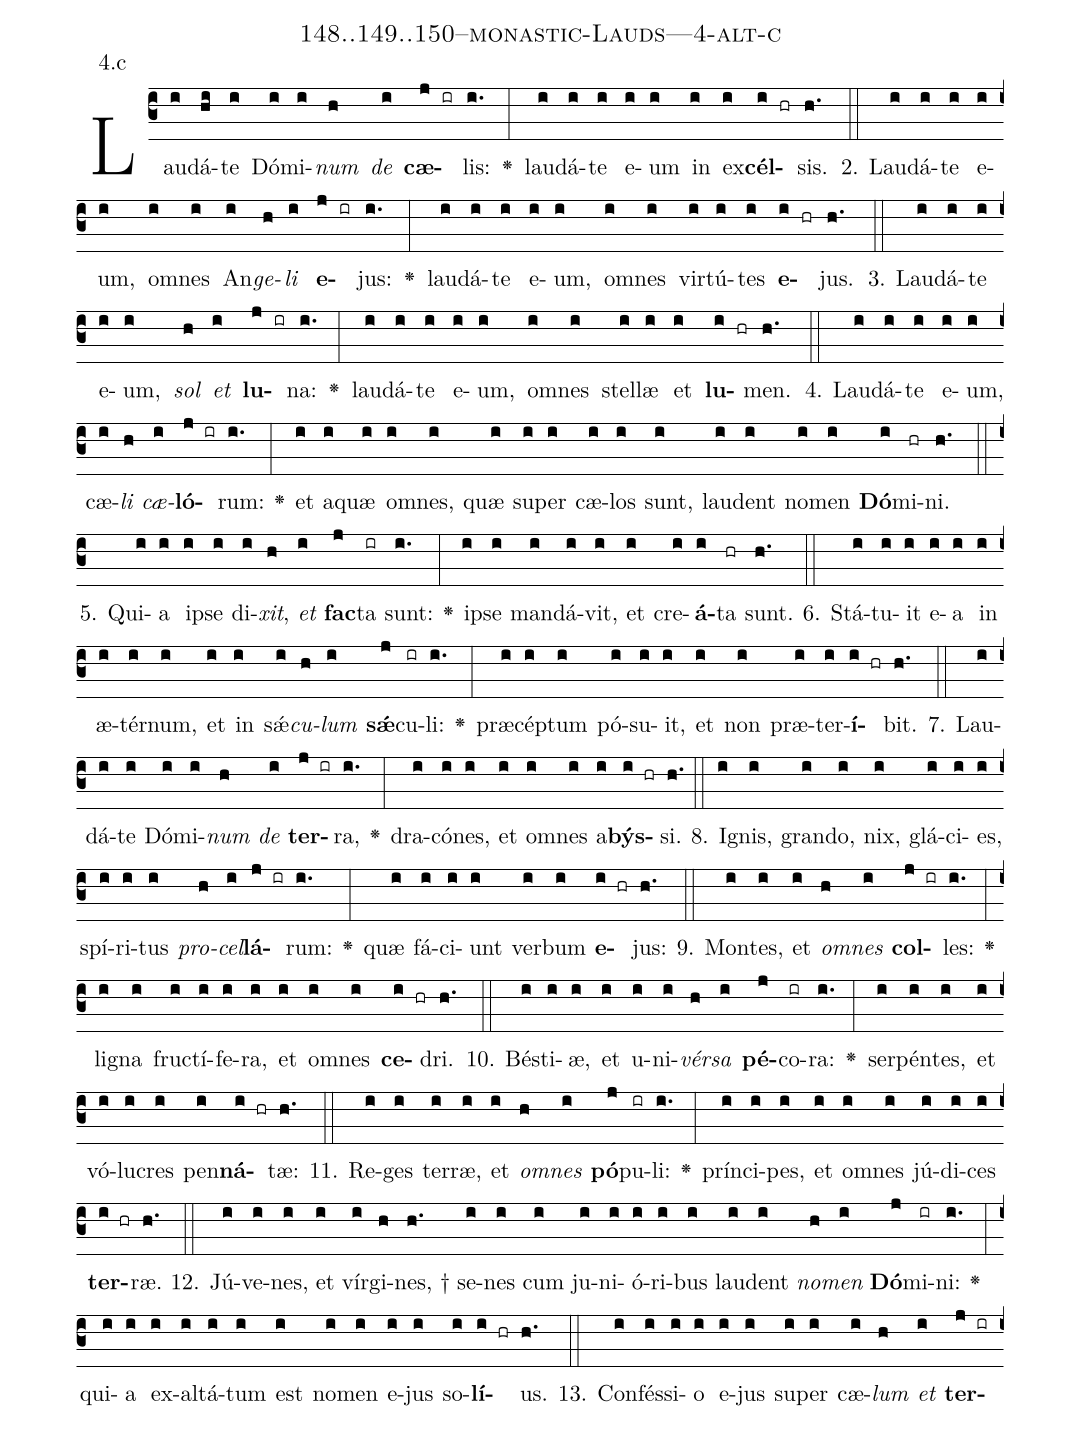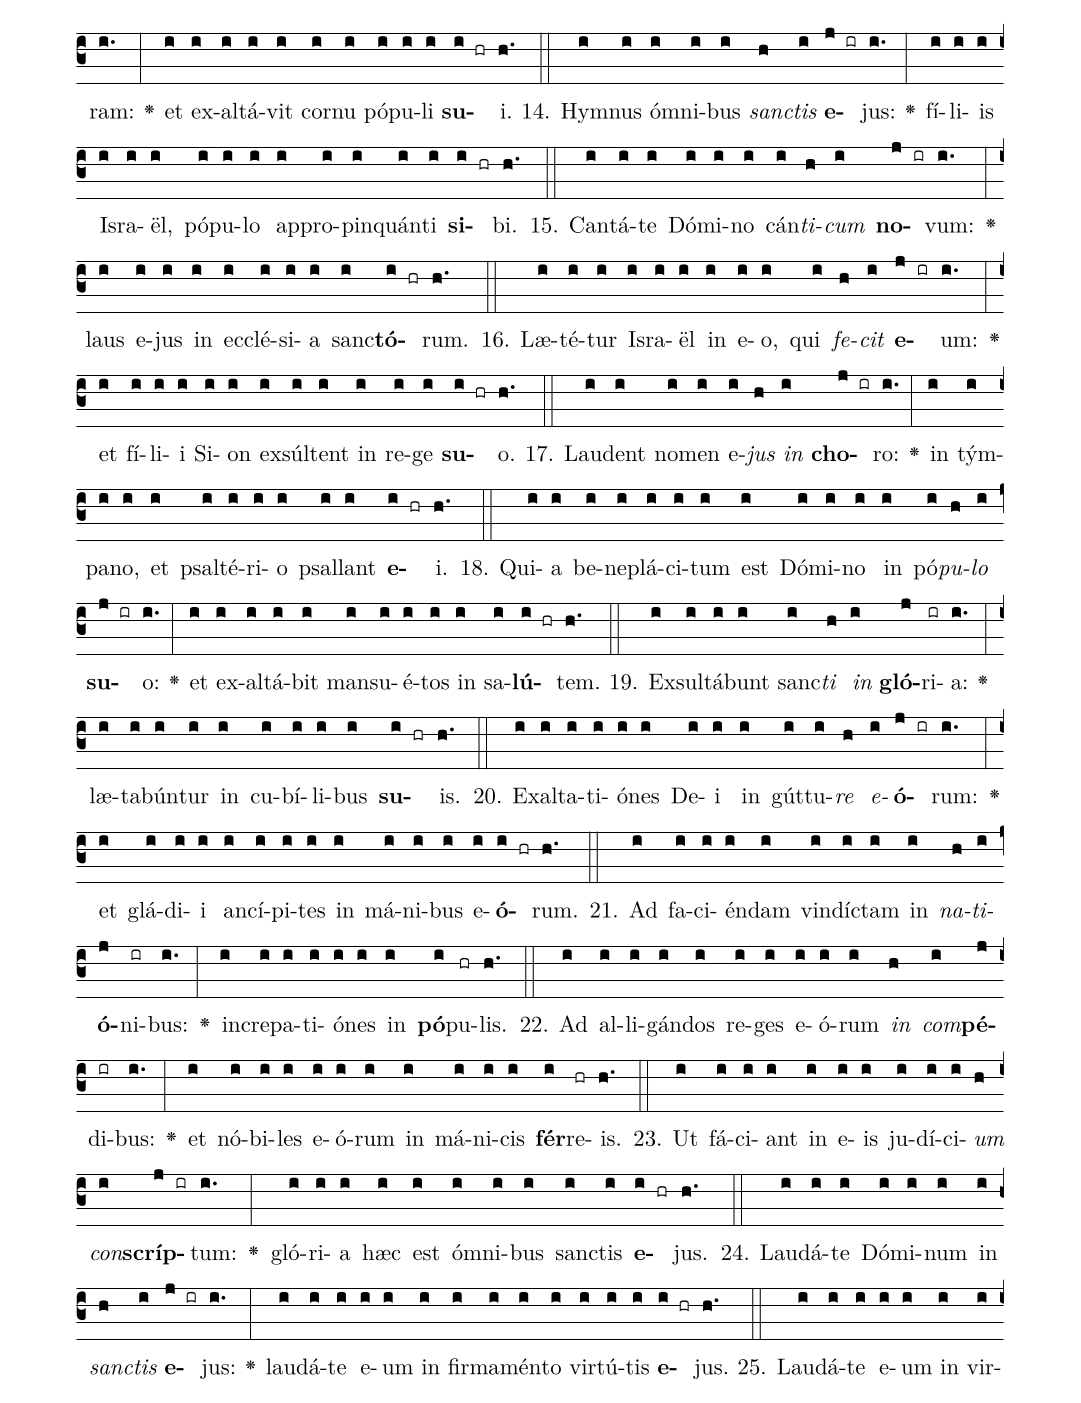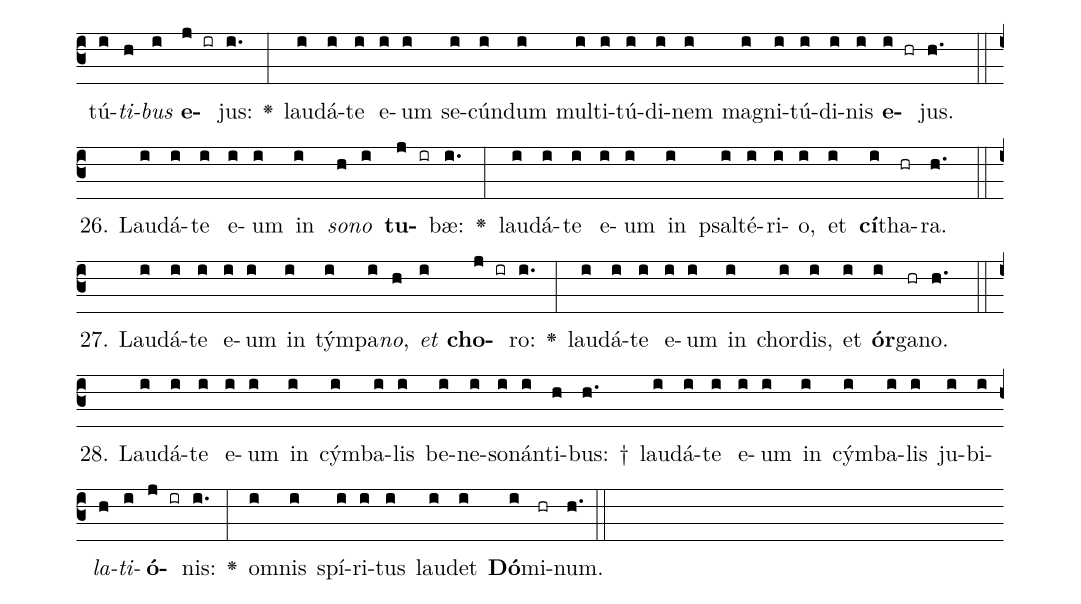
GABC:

name: 148..149..150--monastic-Lauds---4-alt-c;
annotation: 4.c;
%%
(c3)Lau(i)dá(hi)te(i) Dó(i)mi(i)<i>num</i>(h) <i>de</i>(i) <b>cæ</b>(j ir)lis:(i.) <v>\greheightstar</v>(:) lau(i)dá(i)te(i) e(i)um(i) in(i) ex(i)<b>cél</b>(i hr)sis.(h.) (::)
2. Lau(i)dá(i)te(i) e(i)um,(i) om(i)nes(i) An(i)<i>ge</i>(h)<i>li</i>(i) <b>e</b>(j ir)jus:(i.) <v>\greheightstar</v>(:) lau(i)dá(i)te(i) e(i)um,(i) om(i)nes(i) vir(i)tú(i)tes(i) <b>e</b>(i hr)jus.(h.) (::)
3. Lau(i)dá(i)te(i) e(i)um,(i) <i>sol</i>(h) <i>et</i>(i) <b>lu</b>(j ir)na:(i.) <v>\greheightstar</v>(:) lau(i)dá(i)te(i) e(i)um,(i) om(i)nes(i) stel(i)læ(i) et(i) <b>lu</b>(i hr)men.(h.) (::)
4. Lau(i)dá(i)te(i) e(i)um,(i) cæ(i)<i>li</i>(h) <i>cæ</i>(i)<b>ló</b>(j ir)rum:(i.) <v>\greheightstar</v>(:) et(i) a(i)quæ(i) om(i)nes,(i) quæ(i) su(i)per(i) cæ(i)los(i) sunt,(i) lau(i)dent(i) no(i)men(i) <b>Dó</b>(i)mi(hr)ni.(h.) (::)
5. Qui(i)a(i) ip(i)se(i) di(i)<i>xit</i>,(h) <i>et</i>(i) <b>fac</b>(j)ta(ir) sunt:(i.) <v>\greheightstar</v>(:) ip(i)se(i) man(i)dá(i)vit,(i) et(i) cre(i)<b>á</b>(i)ta(hr) sunt.(h.) (::)
6. Stá(i)tu(i)it(i) e(i)a(i) in(i) æ(i)tér(i)num,(i) et(i) in(i) sǽ(i)<i>cu</i>(h)<i>lum</i>(i) <b>sǽ</b>(j)cu(ir)li:(i.) <v>\greheightstar</v>(:) præ(i)cép(i)tum(i) pó(i)su(i)it,(i) et(i) non(i) præ(i)ter(i)<b>í</b>(i hr)bit.(h.) (::)
7. Lau(i)dá(i)te(i) Dó(i)mi(i)<i>num</i>(h) <i>de</i>(i) <b>ter</b>(j ir)ra,(i.) <v>\greheightstar</v>(:) dra(i)có(i)nes,(i) et(i) om(i)nes(i) a(i)<b>býs</b>(i hr)si.(h.) (::)
8. I(i)gnis,(i) gran(i)do,(i) nix,(i) glá(i)ci(i)es,(i) spí(i)ri(i)tus(i) <i>pro</i>(h)<i>cel</i>(i)<b>lá</b>(j ir)rum:(i.) <v>\greheightstar</v>(:) quæ(i) fá(i)ci(i)unt(i) ver(i)bum(i) <b>e</b>(i hr)jus:(h.) (::)
9. Mon(i)tes,(i) et(i) <i>om</i>(h)<i>nes</i>(i) <b>col</b>(j ir)les:(i.) <v>\greheightstar</v>(:) li(i)gna(i) fruc(i)tí(i)fe(i)ra,(i) et(i) om(i)nes(i) <b>ce</b>(i hr)dri.(h.) (::)
10. Bés(i)ti(i)æ,(i) et(i) u(i)ni(i)<i>vér</i>(h)<i>sa</i>(i) <b>pé</b>(j)co(ir)ra:(i.) <v>\greheightstar</v>(:) ser(i)pén(i)tes,(i) et(i) vó(i)lu(i)cres(i) pen(i)<b>ná</b>(i hr)tæ:(h.) (::)
11. Re(i)ges(i) ter(i)ræ,(i) et(i) <i>om</i>(h)<i>nes</i>(i) <b>pó</b>(j)pu(ir)li:(i.) <v>\greheightstar</v>(:) prín(i)ci(i)pes,(i) et(i) om(i)nes(i) jú(i)di(i)ces(i) <b>ter</b>(i hr)ræ.(h.) (::)
12. Jú(i)ve(i)nes,(i) et(i) vír(i)gi(h)nes, †(h.) se(i)nes(i) cum(i) ju(i)ni(i)ó(i)ri(i)bus(i) lau(i)dent(i) <i>no</i>(h)<i>men</i>(i) <b>Dó</b>(j)mi(ir)ni:(i.) <v>\greheightstar</v>(:) qui(i)a(i) ex(i)al(i)tá(i)tum(i) est(i) no(i)men(i) e(i)jus(i) so(i)<b>lí</b>(i hr)us.(h.) (::)
13. Con(i)fés(i)si(i)o(i) e(i)jus(i) su(i)per(i) cæ(i)<i>lum</i>(h) <i>et</i>(i) <b>ter</b>(j ir)ram:(i.) <v>\greheightstar</v>(:) et(i) ex(i)al(i)tá(i)vit(i) cor(i)nu(i) pó(i)pu(i)li(i) <b>su</b>(i hr)i.(h.) (::)
14. Hym(i)nus(i) óm(i)ni(i)bus(i) <i>sanc</i>(h)<i>tis</i>(i) <b>e</b>(j ir)jus:(i.) <v>\greheightstar</v>(:) fí(i)li(i)is(i) Is(i)ra(i)ël,(i) pó(i)pu(i)lo(i) ap(i)pro(i)pin(i)quán(i)ti(i) <b>si</b>(i hr)bi.(h.) (::)
15. Can(i)tá(i)te(i) Dó(i)mi(i)no(i) cán(i)<i>ti</i>(h)<i>cum</i>(i) <b>no</b>(j ir)vum:(i.) <v>\greheightstar</v>(:) laus(i) e(i)jus(i) in(i) ec(i)clé(i)si(i)a(i) sanc(i)<b>tó</b>(i hr)rum.(h.) (::)
16. Læ(i)té(i)tur(i) Is(i)ra(i)ël(i) in(i) e(i)o,(i) qui(i) <i>fe</i>(h)<i>cit</i>(i) <b>e</b>(j ir)um:(i.) <v>\greheightstar</v>(:) et(i) fí(i)li(i)i(i) Si(i)on(i) ex(i)súl(i)tent(i) in(i) re(i)ge(i) <b>su</b>(i hr)o.(h.) (::)
17. Lau(i)dent(i) no(i)men(i) e(i)<i>jus</i>(h) <i>in</i>(i) <b>cho</b>(j ir)ro:(i.) <v>\greheightstar</v>(:) in(i) tým(i)pa(i)no,(i) et(i) psal(i)té(i)ri(i)o(i) psal(i)lant(i) <b>e</b>(i hr)i.(h.) (::)
18. Qui(i)a(i) be(i)ne(i)plá(i)ci(i)tum(i) est(i) Dó(i)mi(i)no(i) in(i) pó(i)<i>pu</i>(h)<i>lo</i>(i) <b>su</b>(j ir)o:(i.) <v>\greheightstar</v>(:) et(i) ex(i)al(i)tá(i)bit(i) man(i)su(i)é(i)tos(i) in(i) sa(i)<b>lú</b>(i hr)tem.(h.) (::)
19. Ex(i)sul(i)tá(i)bunt(i) sanc(i)<i>ti</i>(h) <i>in</i>(i) <b>gló</b>(j)ri(ir)a:(i.) <v>\greheightstar</v>(:) læ(i)ta(i)bún(i)tur(i) in(i) cu(i)bí(i)li(i)bus(i) <b>su</b>(i hr)is.(h.) (::)
20. Ex(i)al(i)ta(i)ti(i)ó(i)nes(i) De(i)i(i) in(i) gút(i)tu(i)<i>re</i>(h) <i>e</i>(i)<b>ó</b>(j ir)rum:(i.) <v>\greheightstar</v>(:) et(i) glá(i)di(i)i(i) an(i)cí(i)pi(i)tes(i) in(i) má(i)ni(i)bus(i) e(i)<b>ó</b>(i hr)rum.(h.) (::)
21. Ad(i) fa(i)ci(i)én(i)dam(i) vin(i)díc(i)tam(i) in(i) <i>na</i>(h)<i>ti</i>(i)<b>ó</b>(j)ni(ir)bus:(i.) <v>\greheightstar</v>(:) in(i)cre(i)pa(i)ti(i)ó(i)nes(i) in(i) <b>pó</b>(i)pu(hr)lis.(h.) (::)
22. Ad(i) al(i)li(i)gán(i)dos(i) re(i)ges(i) e(i)ó(i)rum(i) <i>in</i>(h) <i>com</i>(i)<b>pé</b>(j)di(ir)bus:(i.) <v>\greheightstar</v>(:) et(i) nó(i)bi(i)les(i) e(i)ó(i)rum(i) in(i) má(i)ni(i)cis(i) <b>fér</b>(i)re(hr)is.(h.) (::)
23. Ut(i) fá(i)ci(i)ant(i) in(i) e(i)is(i) ju(i)dí(i)ci(i)<i>um</i>(h) <i>con</i>(i)<b>scríp</b>(j ir)tum:(i.) <v>\greheightstar</v>(:) gló(i)ri(i)a(i) hæc(i) est(i) óm(i)ni(i)bus(i) sanc(i)tis(i) <b>e</b>(i hr)jus.(h.) (::)
24. Lau(i)dá(i)te(i) Dó(i)mi(i)num(i) in(i) <i>sanc</i>(h)<i>tis</i>(i) <b>e</b>(j ir)jus:(i.) <v>\greheightstar</v>(:) lau(i)dá(i)te(i) e(i)um(i) in(i) fir(i)ma(i)mén(i)to(i) vir(i)tú(i)tis(i) <b>e</b>(i hr)jus.(h.) (::)
25. Lau(i)dá(i)te(i) e(i)um(i) in(i) vir(i)tú(i)<i>ti</i>(h)<i>bus</i>(i) <b>e</b>(j ir)jus:(i.) <v>\greheightstar</v>(:) lau(i)dá(i)te(i) e(i)um(i) se(i)cún(i)dum(i) mul(i)ti(i)tú(i)di(i)nem(i) ma(i)gni(i)tú(i)di(i)nis(i) <b>e</b>(i hr)jus.(h.) (::)
26. Lau(i)dá(i)te(i) e(i)um(i) in(i) <i>so</i>(h)<i>no</i>(i) <b>tu</b>(j ir)bæ:(i.) <v>\greheightstar</v>(:) lau(i)dá(i)te(i) e(i)um(i) in(i) psal(i)té(i)ri(i)o,(i) et(i) <b>cí</b>(i)tha(hr)ra.(h.) (::)
27. Lau(i)dá(i)te(i) e(i)um(i) in(i) tým(i)pa(i)<i>no</i>,(h) <i>et</i>(i) <b>cho</b>(j ir)ro:(i.) <v>\greheightstar</v>(:) lau(i)dá(i)te(i) e(i)um(i) in(i) chor(i)dis,(i) et(i) <b>ór</b>(i)ga(hr)no.(h.) (::)
28. Lau(i)dá(i)te(i) e(i)um(i) in(i) cým(i)ba(i)lis(i) be(i)ne(i)so(i)nán(i)ti(h)bus: †(h.) lau(i)dá(i)te(i) e(i)um(i) in(i) cým(i)ba(i)lis(i) ju(i)bi(i)<i>la</i>(h)<i>ti</i>(i)<b>ó</b>(j ir)nis:(i.) <v>\greheightstar</v>(:) om(i)nis(i) spí(i)ri(i)tus(i) lau(i)det(i) <b>Dó</b>(i)mi(hr)num.(h.) (::)
